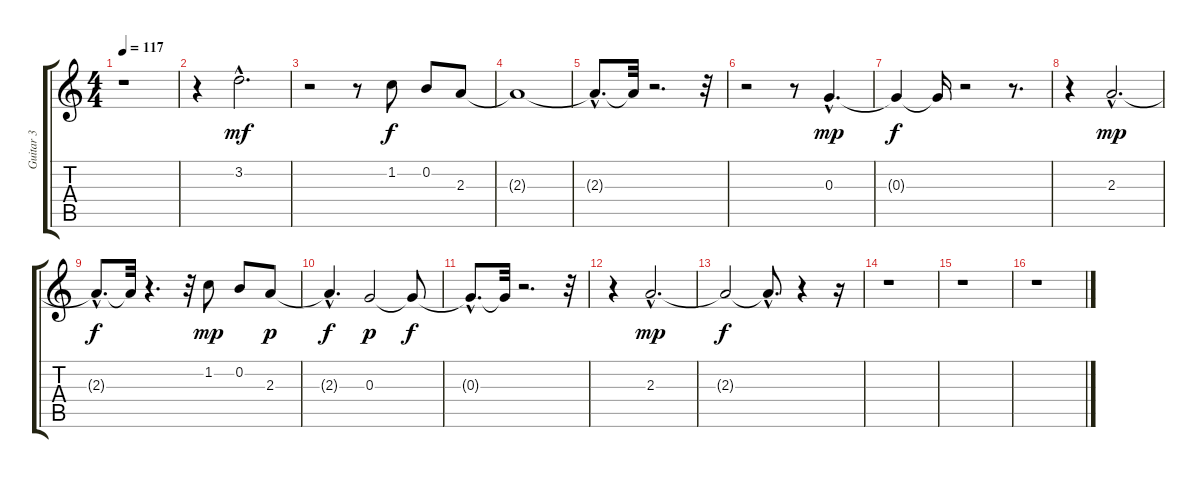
\track ("Guitar 3" "Guitar 3") {instrument electricguitarjazz}
\staff {score tabs}
\tuning (E4 B3 G3 D3 A2 E2) {hide}
\ts (4 4)
\tempo 117
\clef g2
\ks c
r.1{dy mf} |
r.4 3.2{hac}.2{d} |
r.2 r.8 1.2.8{dy f} 0.2.8 2.3.8 |
2.3{t}.1 |
2.3{hac t}.8{d} 2.3{t}.32 r.2{d} r.32 |
r.2 r.8 0.3{hac}.4{d dy mp} |
0.3{t}.4{dy f} 0.3{t}.16 r.2 r.8{d} |
r.4 2.3{hac}.2{d dy mp} |
2.3{hac t}.8{d dy f} 2.3{t}.32 r.4{d} r.32 1.2.8{dy mp} 0.2.8 2.3.8{dy p} |
2.3{hac t}.4{d dy f} 0.3.2{dy p} 0.3{t}.8{dy f} |
0.3{hac t}.8{d} 0.3{t}.32 r.2{d} r.32 |
r.4 2.3{hac}.2{d dy mp} |
2.3{t}.2{dy f} 2.3{hac t}.8{d} r.4 r.16 |
r.1 |
r.1 |
r.1
